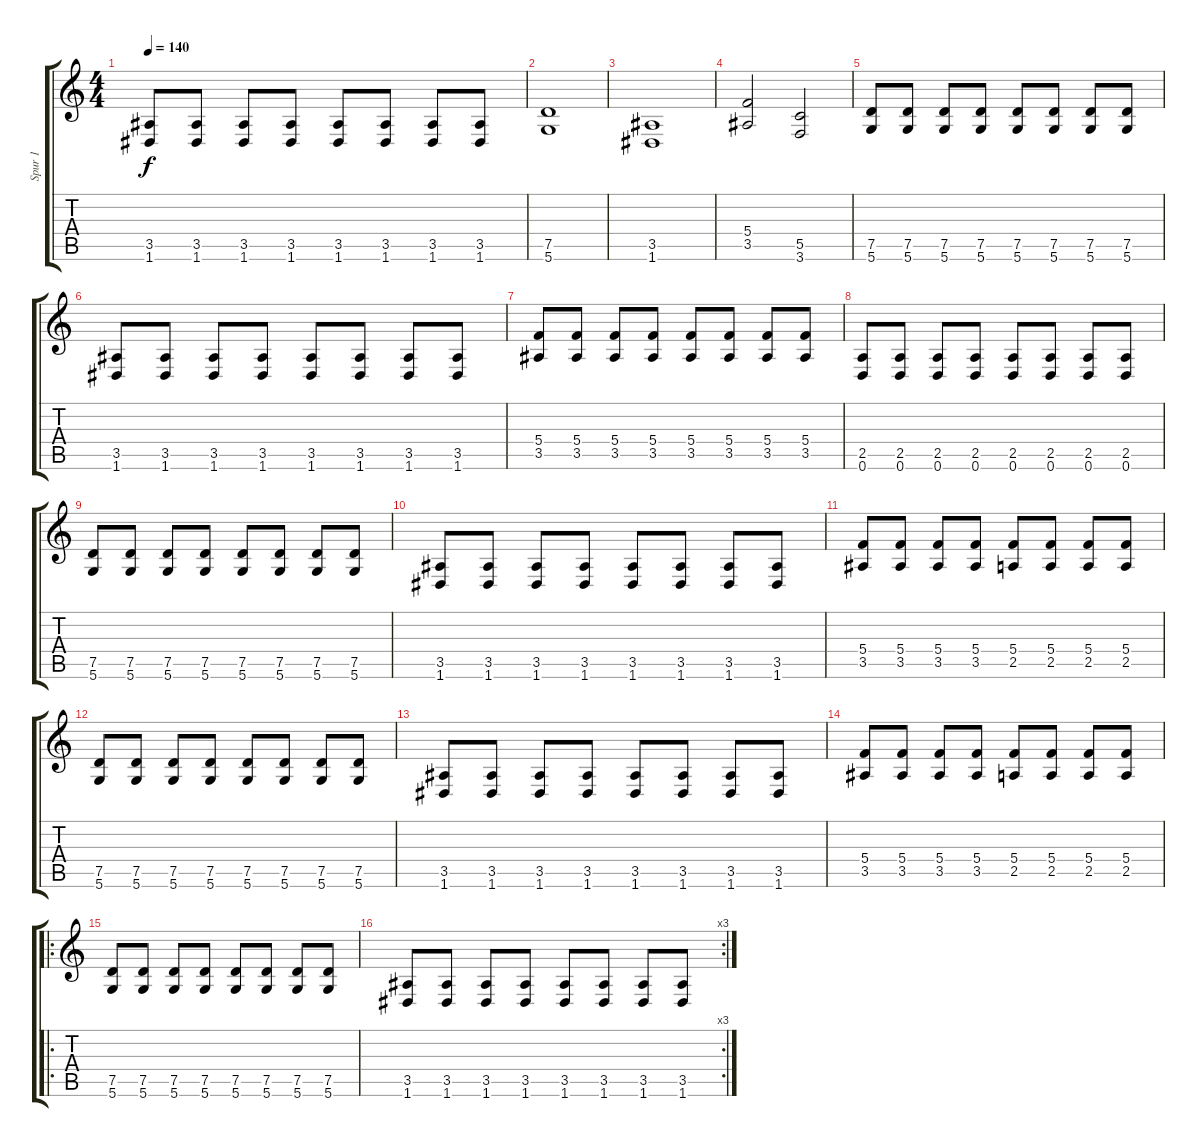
\track ("Spur 1" "Spur 1") {instrument acousticguitarsteel}
\staff {score tabs}
\tuning (D4 A3 F3 C3 G2 D2) {hide}
\ts (4 4)
\tempo 140
\clef g2
\ks c
(3.5 1.6).8{dy f} (3.5 1.6).8 (3.5 1.6).8 (3.5 1.6).8 (3.5 1.6).8 (3.5 1.6).8 (3.5 1.6).8 (3.5 1.6).8 |
(7.5 5.6).1 |
(3.5 1.6).1 |
(5.4 3.5).2 (5.5 3.6).2 |
(7.5 5.6).8 (7.5 5.6).8 (7.5 5.6).8 (7.5 5.6).8 (7.5 5.6).8 (7.5 5.6).8 (7.5 5.6).8 (7.5 5.6).8 |
(3.5 1.6).8 (3.5 1.6).8 (3.5 1.6).8 (3.5 1.6).8 (3.5 1.6).8 (3.5 1.6).8 (3.5 1.6).8 (3.5 1.6).8 |
(5.4 3.5).8 (5.4 3.5).8 (5.4 3.5).8 (5.4 3.5).8 (5.4 3.5).8 (5.4 3.5).8 (5.4 3.5).8 (5.4 3.5).8 |
(2.5 0.6).8 (2.5 0.6).8 (2.5 0.6).8 (2.5 0.6).8 (2.5 0.6).8 (2.5 0.6).8 (2.5 0.6).8 (2.5 0.6).8 |
(7.5 5.6).8 (7.5 5.6).8 (7.5 5.6).8 (7.5 5.6).8 (7.5 5.6).8 (7.5 5.6).8 (7.5 5.6).8 (7.5 5.6).8 |
(3.5 1.6).8 (3.5 1.6).8 (3.5 1.6).8 (3.5 1.6).8 (3.5 1.6).8 (3.5 1.6).8 (3.5 1.6).8 (3.5 1.6).8 |
(5.4 3.5).8 (5.4 3.5).8 (5.4 3.5).8 (5.4 3.5).8 (5.4 2.5).8 (5.4 2.5).8 (5.4 2.5).8 (5.4 2.5).8 |
(7.5 5.6).8 (7.5 5.6).8 (7.5 5.6).8 (7.5 5.6).8 (7.5 5.6).8 (7.5 5.6).8 (7.5 5.6).8 (7.5 5.6).8 |
(3.5 1.6).8 (3.5 1.6).8 (3.5 1.6).8 (3.5 1.6).8 (3.5 1.6).8 (3.5 1.6).8 (3.5 1.6).8 (3.5 1.6).8 |
(5.4 3.5).8 (5.4 3.5).8 (5.4 3.5).8 (5.4 3.5).8 (5.4 2.5).8 (5.4 2.5).8 (5.4 2.5).8 (5.4 2.5).8 |
\ro
(7.5 5.6).8 (7.5 5.6).8 (7.5 5.6).8 (7.5 5.6).8 (7.5 5.6).8 (7.5 5.6).8 (7.5 5.6).8 (7.5 5.6).8 |
\rc 3
(3.5 1.6).8 (3.5 1.6).8 (3.5 1.6).8 (3.5 1.6).8 (3.5 1.6).8 (3.5 1.6).8 (3.5 1.6).8 (3.5 1.6).8
